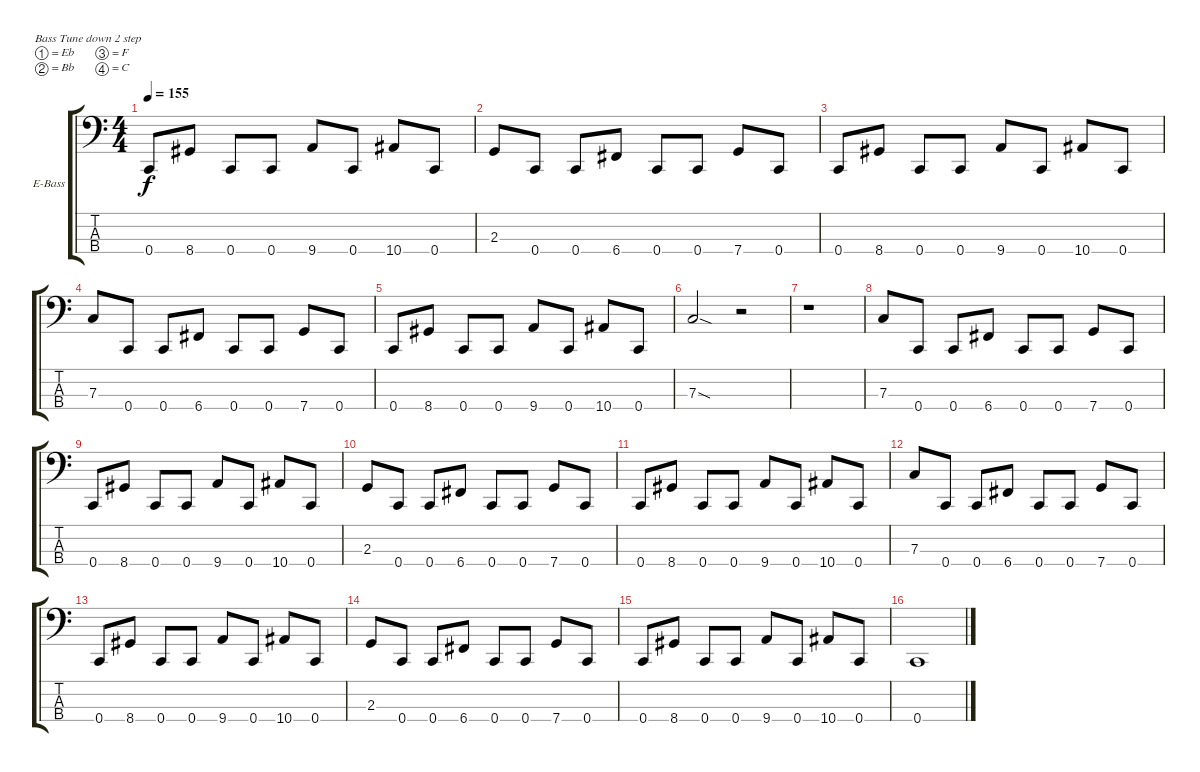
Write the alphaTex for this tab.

\defaultSystemsLayout 4
\bracketExtendMode groupsimilarinstruments
\firstSystemTrackNameOrientation horizontal
\otherSystemsTrackNameOrientation horizontal
\track ("Sharlee D'Angelo" "E-Bass") {instrument electricbassfinger}
\staff {score tabs}
\tuning (Eb2 Bb1 F1 C1)
\ts (4 4)
\tempo 155
\clef f4
\ks c
0.4.8{dy f} 8.4.8 0.4.8 0.4.8 9.4.8 0.4.8 10.4.8 0.4.8 |
2.3.8 0.4.8 0.4.8 6.4.8 0.4.8 0.4.8 7.4.8 0.4.8 |
0.4.8 8.4.8 0.4.8 0.4.8 9.4.8 0.4.8 10.4.8 0.4.8 |
7.3.8 0.4.8 0.4.8 6.4.8 0.4.8 0.4.8 7.4.8 0.4.8 |
0.4.8 8.4.8 0.4.8 0.4.8 9.4.8 0.4.8 10.4.8 0.4.8 |
7.3{sod}.2 r.2 |
r.1 |
7.3.8 0.4.8 0.4.8 6.4.8 0.4.8 0.4.8 7.4.8 0.4.8 |
0.4.8 8.4.8 0.4.8 0.4.8 9.4.8 0.4.8 10.4.8 0.4.8 |
2.3.8 0.4.8 0.4.8 6.4.8 0.4.8 0.4.8 7.4.8 0.4.8 |
0.4.8 8.4.8 0.4.8 0.4.8 9.4.8 0.4.8 10.4.8 0.4.8 |
7.3.8 0.4.8 0.4.8 6.4.8 0.4.8 0.4.8 7.4.8 0.4.8 |
0.4.8 8.4.8 0.4.8 0.4.8 9.4.8 0.4.8 10.4.8 0.4.8 |
2.3.8 0.4.8 0.4.8 6.4.8 0.4.8 0.4.8 7.4.8 0.4.8 |
0.4.8 8.4.8 0.4.8 0.4.8 9.4.8 0.4.8 10.4.8 0.4.8 |
0.4.1
